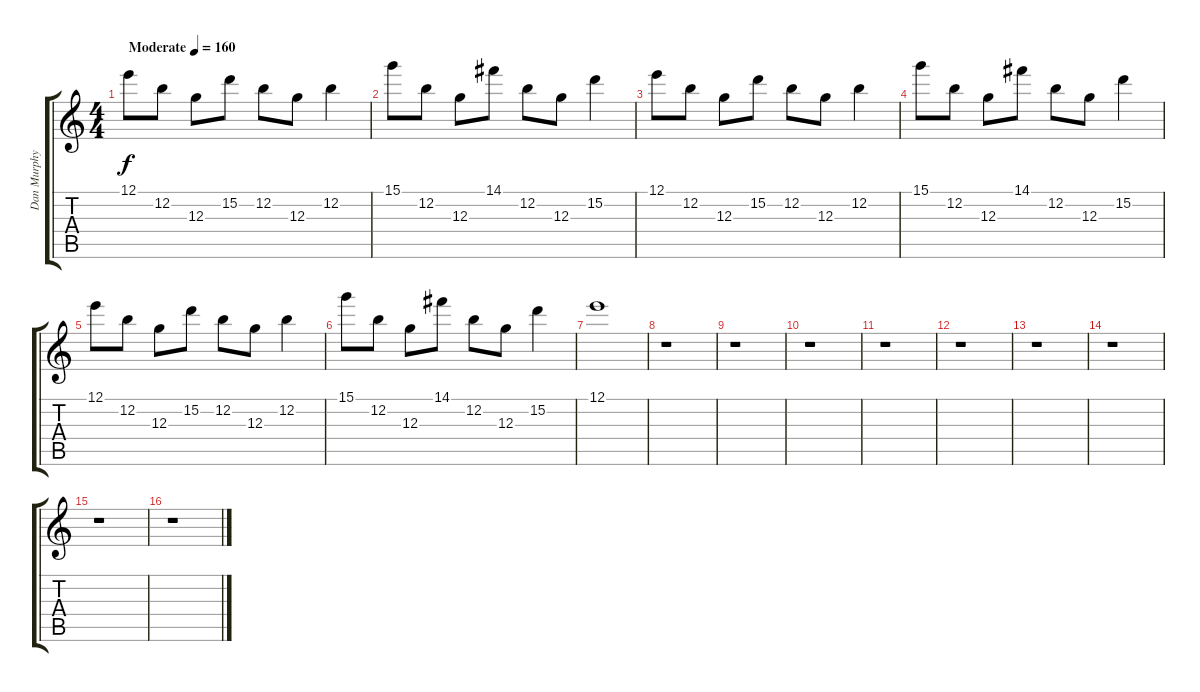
\track ("Dan Murphy" "Dan Murphy") {instrument distortionguitar}
\staff {score tabs}
\tuning (E4 B3 G3 D3 A2 E2) {hide}
\ts (4 4)
\tempo (160 "Moderate")
\clef g2
\ks c
12.1.8{dy f instrument distortionguitar} 12.2.8 12.3.8 15.2.8 12.2.8 12.3.8 12.2.4 |
15.1.8 12.2.8 12.3.8 14.1.8 12.2.8 12.3.8 15.2.4 |
12.1.8 12.2.8 12.3.8 15.2.8 12.2.8 12.3.8 12.2.4 |
15.1.8 12.2.8 12.3.8 14.1.8 12.2.8 12.3.8 15.2.4 |
12.1.8 12.2.8 12.3.8 15.2.8 12.2.8 12.3.8 12.2.4 |
15.1.8 12.2.8 12.3.8 14.1.8 12.2.8 12.3.8 15.2.4 |
12.1.1 |
r.1 |
r.1 |
r.1 |
r.1 |
r.1 |
r.1 |
r.1 |
r.1 |
r.1
